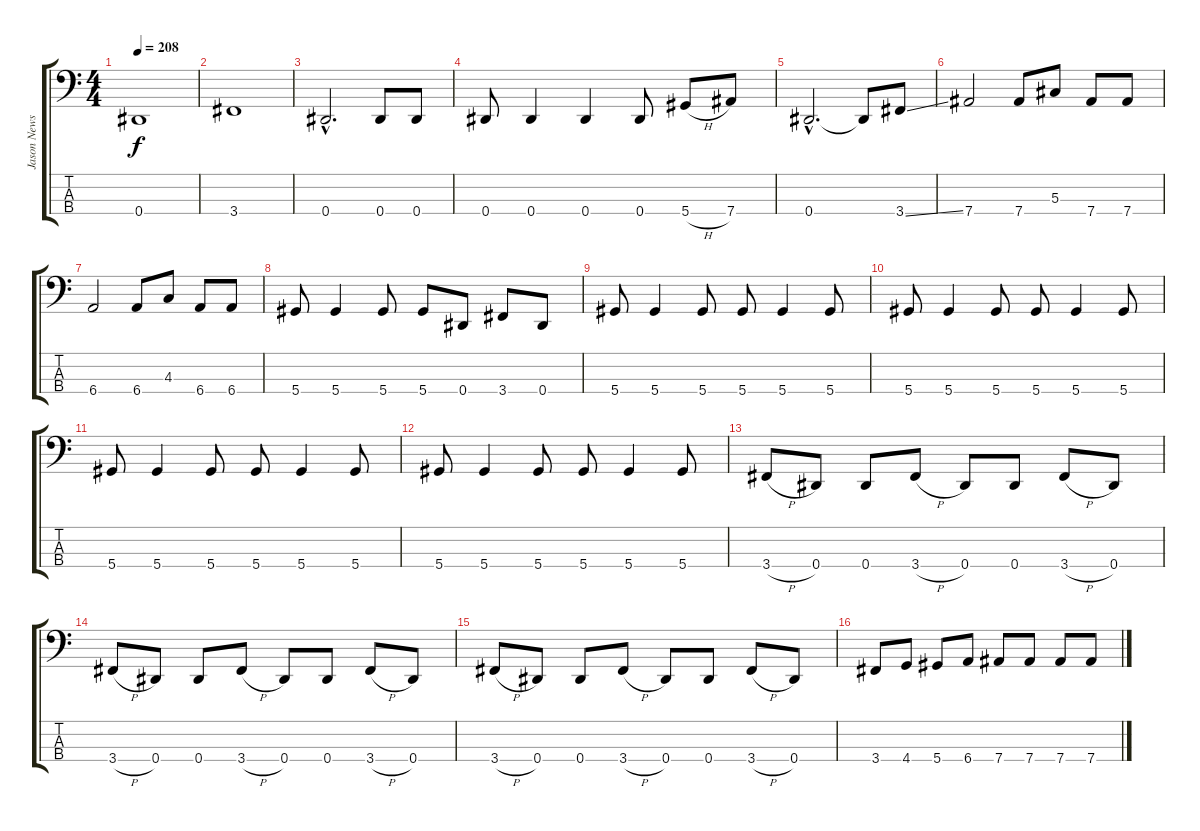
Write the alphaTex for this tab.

\track ("Jason Newstead (Bass)" "Jason News") {instrument electricbasspick}
\staff {score tabs}
\tuning (Gb2 Db2 Ab1 Eb1) {hide}
\ts (4 4)
\tempo 208
\clef f4
\ks c
0.4.1{dy f} |
3.4.1 |
0.4{hac}.2{d} 0.4.8 0.4.8 |
0.4.8 0.4.4 0.4.4 0.4.8 5.4{h}.8 7.4.8 |
0.4{hac}.2{d} 0.4{t}.8 3.4{ss}.8 |
7.4.2 7.4.8 5.3.8 7.4.8 7.4.8 |
6.4.2 6.4.8 4.3.8 6.4.8 6.4.8 |
5.4.8 5.4.4 5.4.8 5.4.8 0.4.8 3.4.8 0.4.8 |
5.4.8 5.4.4 5.4.8 5.4.8 5.4.4 5.4.8 |
5.4.8 5.4.4 5.4.8 5.4.8 5.4.4 5.4.8 |
5.4.8 5.4.4 5.4.8 5.4.8 5.4.4 5.4.8 |
5.4.8 5.4.4 5.4.8 5.4.8 5.4.4 5.4.8 |
3.4{h}.8 0.4.8 0.4.8 3.4{h}.8 0.4.8 0.4.8 3.4{h}.8 0.4.8 |
3.4{h}.8 0.4.8 0.4.8 3.4{h}.8 0.4.8 0.4.8 3.4{h}.8 0.4.8 |
3.4{h}.8 0.4.8 0.4.8 3.4{h}.8 0.4.8 0.4.8 3.4{h}.8 0.4.8 |
3.4.8 4.4.8 5.4.8 6.4.8 7.4.8 7.4.8 7.4.8 7.4.8
